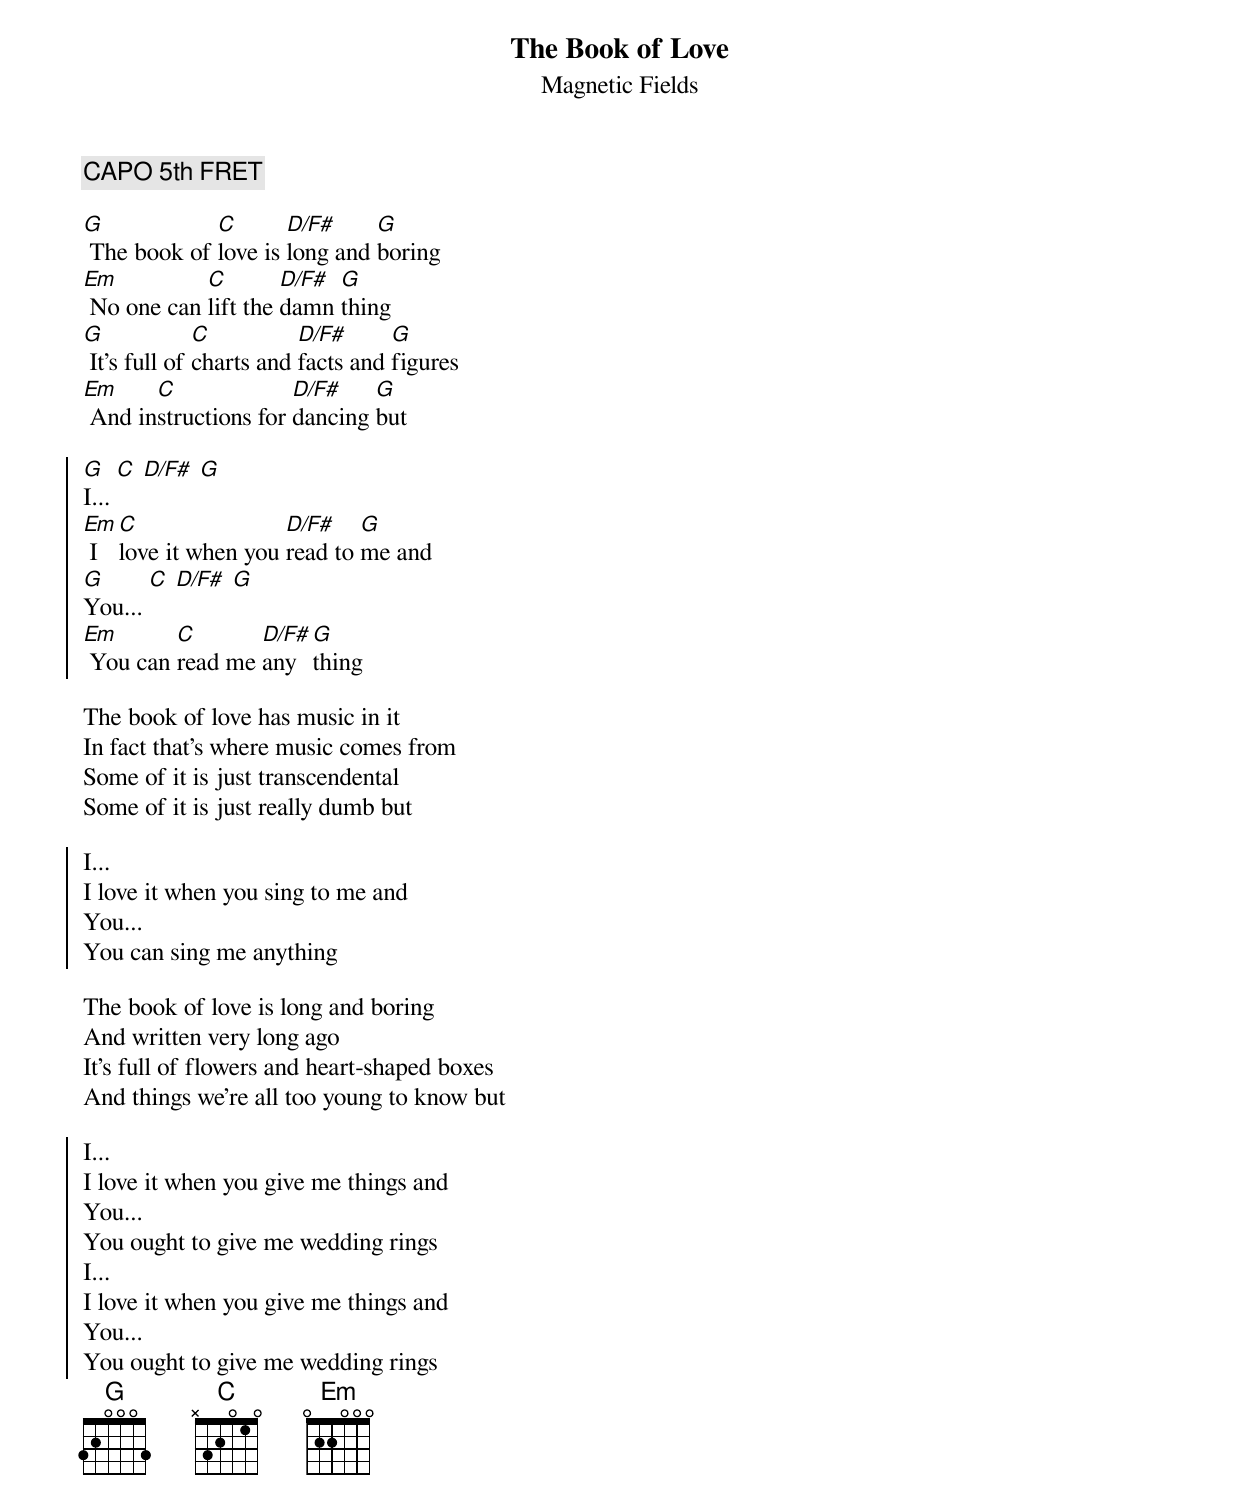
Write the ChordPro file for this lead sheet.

{t: The Book of Love}
{st: Magnetic Fields}

{c: CAPO 5th FRET}

[G] The book of [C]love is [D/F#]long and [G]boring
[Em] No one can [C]lift the [D/F#]damn [G]thing
[G] It's full of [C]charts and [D/F#]facts and [G]figures
[Em] And in[C]structions for [D/F#]dancing [G]but

{soc}
[G]I... [C] [D/F#] [G]
[Em] I [C]love it when you [D/F#]read to [G]me and
[G]You... [C] [D/F#] [G]
[Em] You can [C]read me [D/F#]any[G]thing
{eoc}

The book of love has music in it
In fact that's where music comes from
Some of it is just transcendental
Some of it is just really dumb but

{soc}
I...
I love it when you sing to me and
You...
You can sing me anything
{eoc}

The book of love is long and boring
And written very long ago
It's full of flowers and heart-shaped boxes
And things we're all too young to know but

{soc}
I...
I love it when you give me things and
You...
You ought to give me wedding rings
I...
I love it when you give me things and
You...
You ought to give me wedding rings
{eoc}
